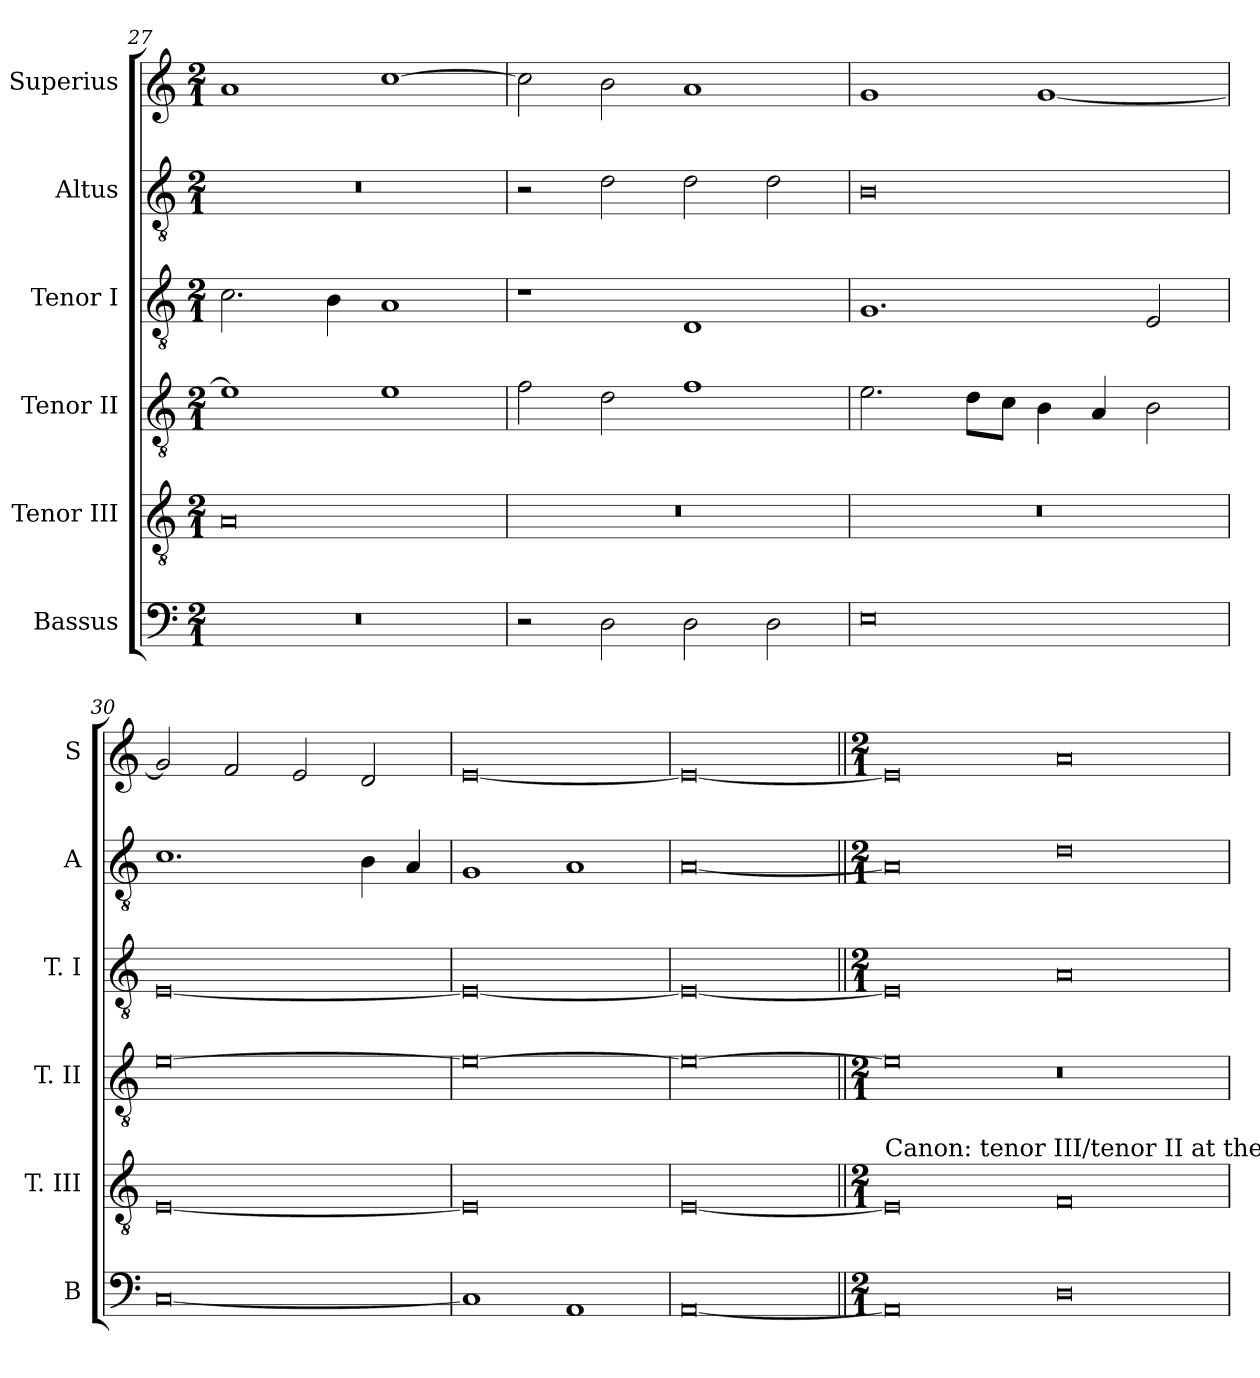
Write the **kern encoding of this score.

**kern	**kern	**kern	**kern	**kern	**kern
*part6	*part5	*part4	*part3	*part2	*part1
*staff6	*staff5	*staff4	*staff3	*staff2	*staff1
*I"Bassus	*I"Tenor III	*I"Tenor II	*I"Tenor I	*I"Altus	*I"Superius
*I'B	*I'T. III	*I'T. II	*I'T. I	*I'A	*I'S
*clefF4	*clefGv2	*clefGv2	*clefGv2	*clefGv2	*clefG2
*k[]	*k[]	*k[]	*k[]	*k[]	*k[]
*C:	*C:	*C:	*C:	*C:	*C:
*M2/1	*M2/1	*M2/1	*M2/1	*M2/1	*M2/1
=27	=27	=27	=27	=27	=27
0r	0A	1e]	2.c	0r	1a
.	.	.	4B	.	.
.	.	1e	1A	.	[1cc
=28	=28	=28	=28	=28	=28
2r	0r	2f	1r	2r	2cc]
2D	.	2d	.	2d	2b
2D	.	1f	1D	2d	1a
2D	.	.	.	2d	.
=29	=29	=29	=29	=29	=29
0E	0r	2.e	1.G	0B	1g
.	.	8dL	.	.	.
.	.	8cJ	.	.	.
.	.	4B	.	.	[1g
.	.	4A	.	.	.
.	.	2B	2E	.	.
=30	=30	=30	=30	=30	=30
[0C	[0E	[0e	[0E	1.c	2g]
.	.	.	.	.	2f
.	.	.	.	.	2e
.	.	.	.	4B	2d
.	.	.	.	4A	.
=31	=31	=31	=31	=31	=31
1C]	0E]	0e_	0E_	1G	[0e
1AA	.	.	.	1A	.
=	=	=	=	=	=
[0AA	[0E	0e_	0E_	[0A	0e_
=||	=||	=||	=||	=||	=||
*M2/1	*M2/1	*M2/1	*M2/1	*M2/1	*M2/1
!	!LO:TX:a:t=Canon&colon; tenor III/tenor II at the fifth	!	!	!	!
0AA]	0E]	0e]	0E]	0A]	0e]
0D	0F	0r	0A	0d	0a
=	=	=	=	=	=
*-	*-	*-	*-	*-	*-
